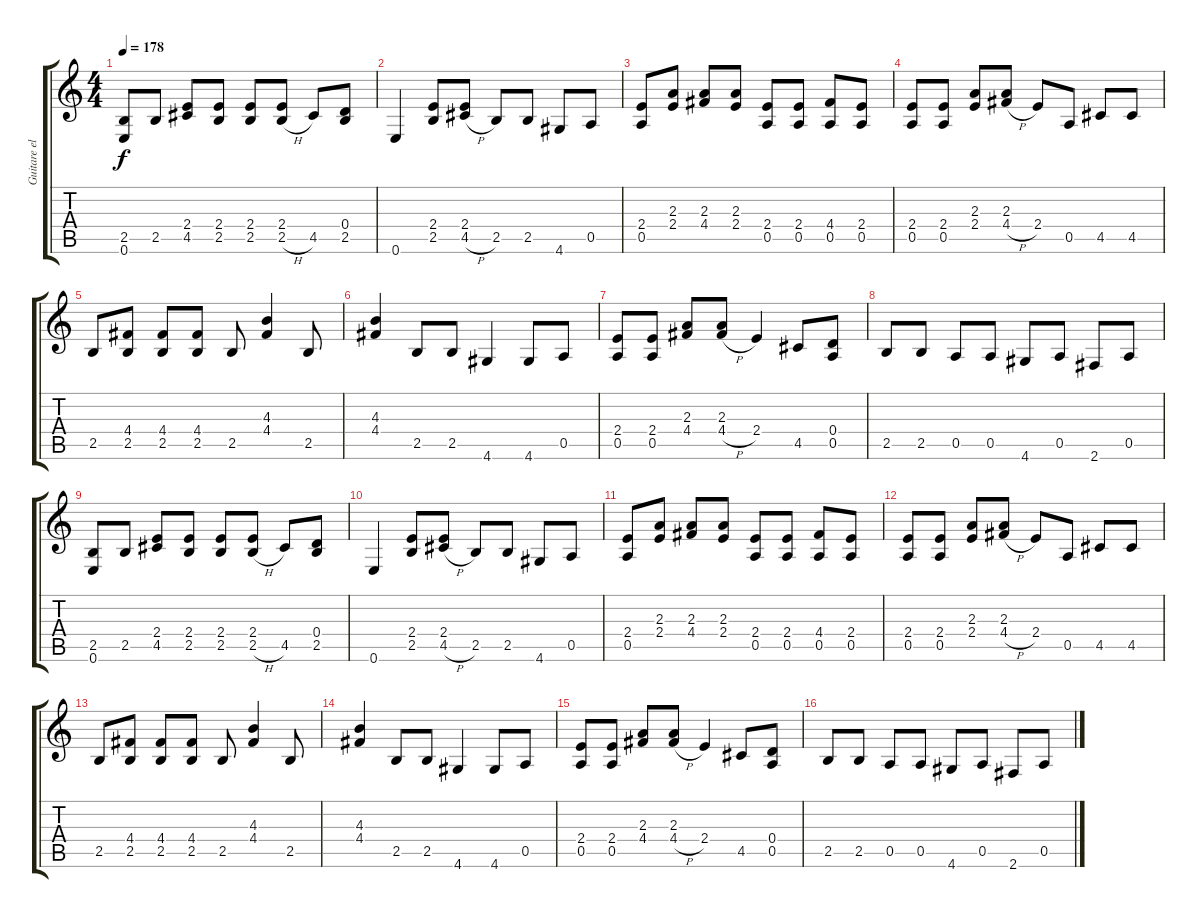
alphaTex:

\track ("Guitare electrique" "Guitare el") {instrument acousticguitarsteel}
\staff {score tabs}
\tuning (E4 B3 G3 D3 A2 E2) {hide}
\ts (4 4)
\tempo 178
\clef g2
\ks c
(2.5 0.6).8{dy f} 2.5.8 (2.4 4.5).8 (2.4 2.5).8 (2.4 2.5).8 (2.4 2.5{h}).8 4.5.8 (0.4 2.5).8 |
0.6.4 (2.4 2.5).8 (2.4 4.5{h}).8 2.5.8 2.5.8 4.6.8 0.5.8 |
(2.4 0.5).8 (2.3 2.4).8 (2.3 4.4).8 (2.3 2.4).8 (2.4 0.5).8 (2.4 0.5).8 (4.4 0.5).8 (2.4 0.5).8 |
(2.4 0.5).8 (2.4 0.5).8 (2.3 2.4).8 (2.3 4.4{h}).8 2.4.8 0.5.8 4.5.8 4.5.8 |
2.5.8 (4.4 2.5).8 (4.4 2.5).8 (4.4 2.5).8 2.5.8 (4.3 4.4).4 2.5.8 |
(4.3 4.4).4 2.5.8 2.5.8 4.6.4 4.6.8 0.5.8 |
(2.4 0.5).8 (2.4 0.5).8 (2.3 4.4).8 (2.3 4.4{h}).8 2.4.4 4.5.8 (0.4 0.5).8 |
2.5.8 2.5.8 0.5.8 0.5.8 4.6.8 0.5.8 2.6.8 0.5.8 |
(2.5 0.6).8 2.5.8 (2.4 4.5).8 (2.4 2.5).8 (2.4 2.5).8 (2.4 2.5{h}).8 4.5.8 (0.4 2.5).8 |
0.6.4 (2.4 2.5).8 (2.4 4.5{h}).8 2.5.8 2.5.8 4.6.8 0.5.8 |
(2.4 0.5).8 (2.3 2.4).8 (2.3 4.4).8 (2.3 2.4).8 (2.4 0.5).8 (2.4 0.5).8 (4.4 0.5).8 (2.4 0.5).8 |
(2.4 0.5).8 (2.4 0.5).8 (2.3 2.4).8 (2.3 4.4{h}).8 2.4.8 0.5.8 4.5.8 4.5.8 |
2.5.8 (4.4 2.5).8 (4.4 2.5).8 (4.4 2.5).8 2.5.8 (4.3 4.4).4 2.5.8 |
(4.3 4.4).4 2.5.8 2.5.8 4.6.4 4.6.8 0.5.8 |
(2.4 0.5).8 (2.4 0.5).8 (2.3 4.4).8 (2.3 4.4{h}).8 2.4.4 4.5.8 (0.4 0.5).8 |
2.5.8 2.5.8 0.5.8 0.5.8 4.6.8 0.5.8 2.6.8 0.5.8
